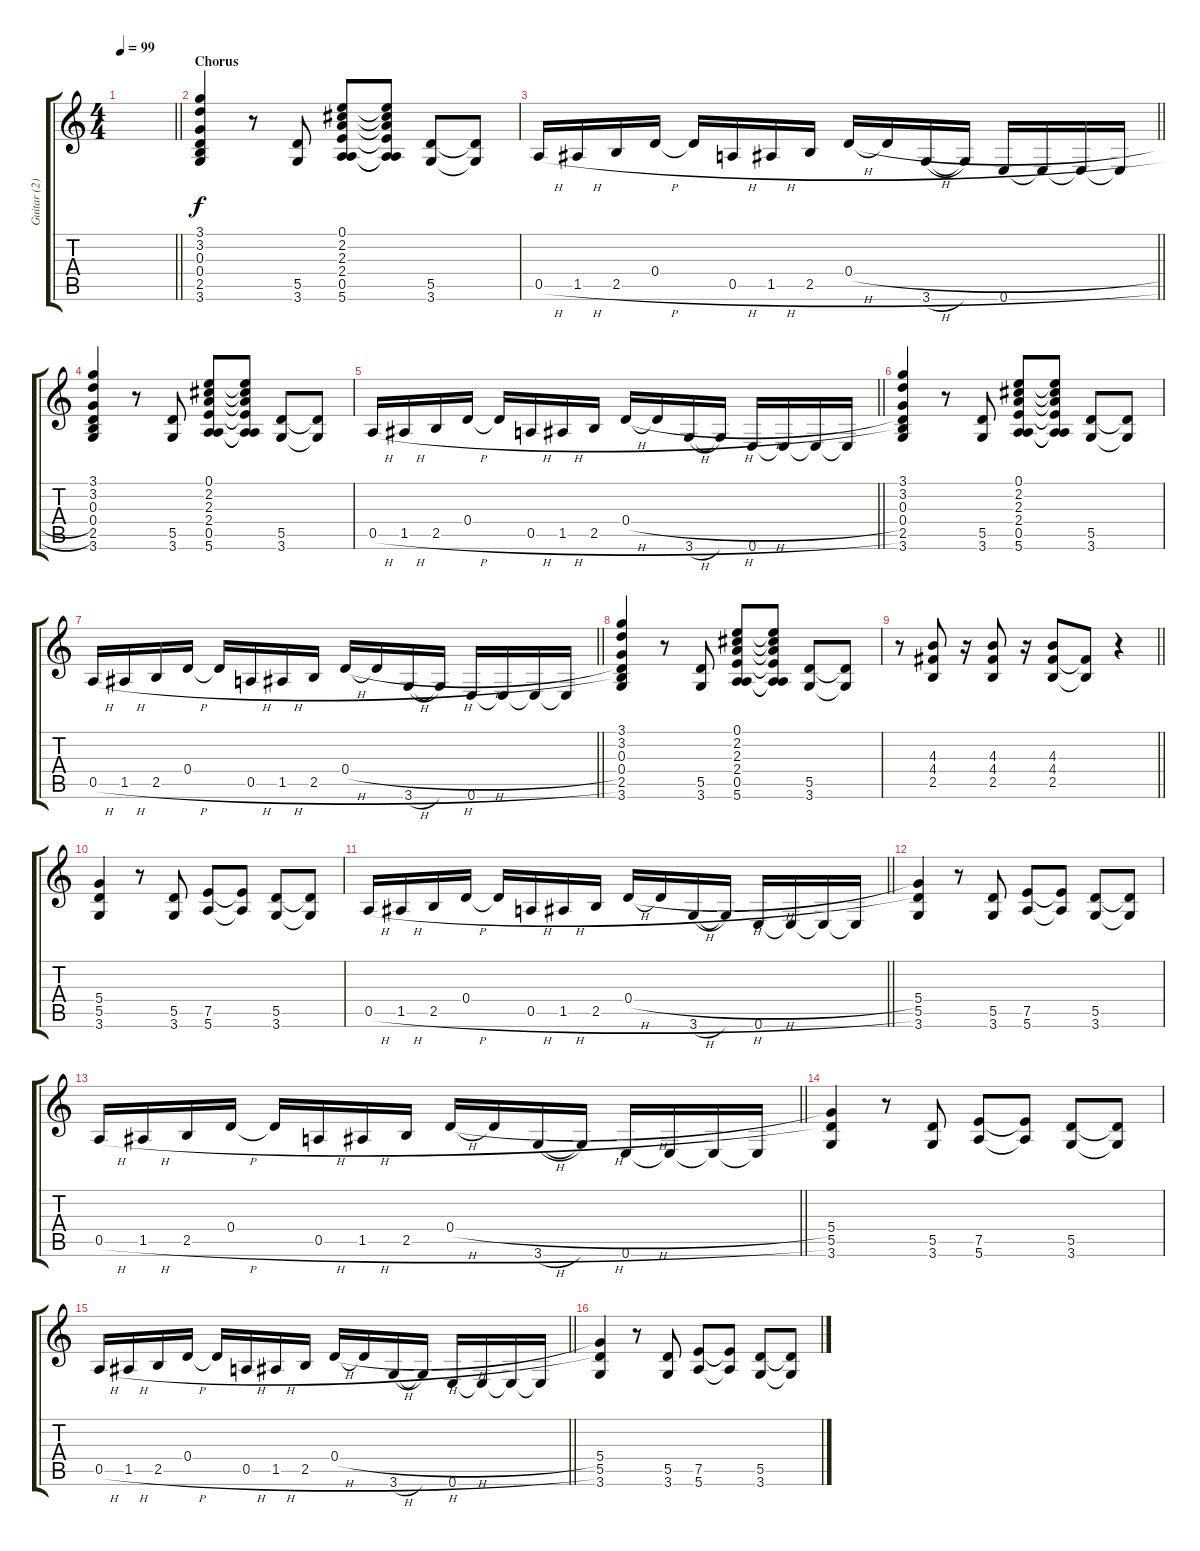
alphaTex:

\track ("Guitar (2)" "Guitar (2)") {instrument acousticguitarnylon}
\staff {score tabs}
\tuning (E4 B3 G3 D3 A2 E2) {hide}
\ts (4 4)
\tempo 99
\clef g2
\barLineRight lightlight
\ks c
|
\section ("" "Chorus")
(3.1 3.2 0.3 0.4 2.5 3.6).4 r.8 (5.5 3.6).8 (0.1 2.2 2.3 2.4 0.5 5.6).8 (0.1{t} 2.2{t} 2.3{t} 2.4{t} 0.5{t} 5.6{t}).8 (5.5 3.6).8 (5.5{t} 3.6{t}).8 |
\barLineRight lightlight
0.5{h}.16 1.5{h}.16 2.5{h}.16 0.4.16 0.4{t}.16 0.5{h}.16 1.5{h}.16 2.5{h}.16 0.4{h}.16 0.4{h t}.16 3.6{h}.16 3.6{t}.16 0.6.16 0.6{t}.16 0.6{t}.16 0.6{t}.16 |
(3.1 3.2 0.3 0.4 2.5 3.6).4 r.8 (5.5 3.6).8 (0.1 2.2 2.3 2.4 0.5 5.6).8 (0.1{t} 2.2{t} 2.3{t} 2.4{t} 0.5{t} 5.6{t}).8 (5.5 3.6).8 (5.5{t} 3.6{t}).8 |
\barLineRight lightlight
0.5{h}.16 1.5{h}.16 2.5{h}.16 0.4.16 0.4{t}.16 0.5{h}.16 1.5{h}.16 2.5{h}.16 0.4{h}.16 0.4{h t}.16 3.6{h}.16 3.6{t}.16 0.6.16 0.6{t}.16 0.6{t}.16 0.6{t}.16 |
(3.1 3.2 0.3 0.4 2.5 3.6).4 r.8 (5.5 3.6).8 (0.1 2.2 2.3 2.4 0.5 5.6).8 (0.1{t} 2.2{t} 2.3{t} 2.4{t} 0.5{t} 5.6{t}).8 (5.5 3.6).8 (5.5{t} 3.6{t}).8 |
\barLineRight lightlight
0.5{h}.16 1.5{h}.16 2.5{h}.16 0.4.16 0.4{t}.16 0.5{h}.16 1.5{h}.16 2.5{h}.16 0.4{h}.16 0.4{h t}.16 3.6{h}.16 3.6{t}.16 0.6.16 0.6{t}.16 0.6{t}.16 0.6{t}.16 |
(3.1 3.2 0.3 0.4 2.5 3.6).4 r.8 (5.5 3.6).8 (0.1 2.2 2.3 2.4 0.5 5.6).8 (0.1{t} 2.2{t} 2.3{t} 2.4{t} 0.5{t} 5.6{t}).8 (5.5 3.6).8 (5.5{t} 3.6{t}).8 |
\barLineRight lightlight
r.8 (4.3 4.4 2.5).8 r.16 (4.3 4.4 2.5).8 r.16 (4.3 4.4 2.5).8 (4.4{t} 2.5{t}).8 r.4 |
(5.4 5.5 3.6).4 r.8 (5.5 3.6).8 (7.5 5.6).8 (7.5{t} 5.6{t}).8 (5.5 3.6).8 (5.5{t} 3.6{t}).8 |
\barLineRight lightlight
0.5{h}.16 1.5{h}.16 2.5{h}.16 0.4.16 0.4{t}.16 0.5{h}.16 1.5{h}.16 2.5{h}.16 0.4{h}.16 0.4{h t}.16 3.6{h}.16 3.6{t}.16 0.6.16 0.6{t}.16 0.6{t}.16 0.6{t}.16 |
(5.4 5.5 3.6).4 r.8 (5.5 3.6).8 (7.5 5.6).8 (7.5{t} 5.6{t}).8 (5.5 3.6).8 (5.5{t} 3.6{t}).8 |
\barLineRight lightlight
0.5{h}.16 1.5{h}.16 2.5{h}.16 0.4.16 0.4{t}.16 0.5{h}.16 1.5{h}.16 2.5{h}.16 0.4{h}.16 0.4{h t}.16 3.6{h}.16 3.6{t}.16 0.6.16 0.6{t}.16 0.6{t}.16 0.6{t}.16 |
(5.4 5.5 3.6).4 r.8 (5.5 3.6).8 (7.5 5.6).8 (7.5{t} 5.6{t}).8 (5.5 3.6).8 (5.5{t} 3.6{t}).8 |
\barLineRight lightlight
0.5{h}.16 1.5{h}.16 2.5{h}.16 0.4.16 0.4{t}.16 0.5{h}.16 1.5{h}.16 2.5{h}.16 0.4{h}.16 0.4{h t}.16 3.6{h}.16 3.6{t}.16 0.6.16 0.6{t}.16 0.6{t}.16 0.6{t}.16 |
(5.4 5.5 3.6).4 r.8 (5.5 3.6).8 (7.5 5.6).8 (7.5{t} 5.6{t}).8 (5.5 3.6).8 (5.5{t} 3.6{t}).8
